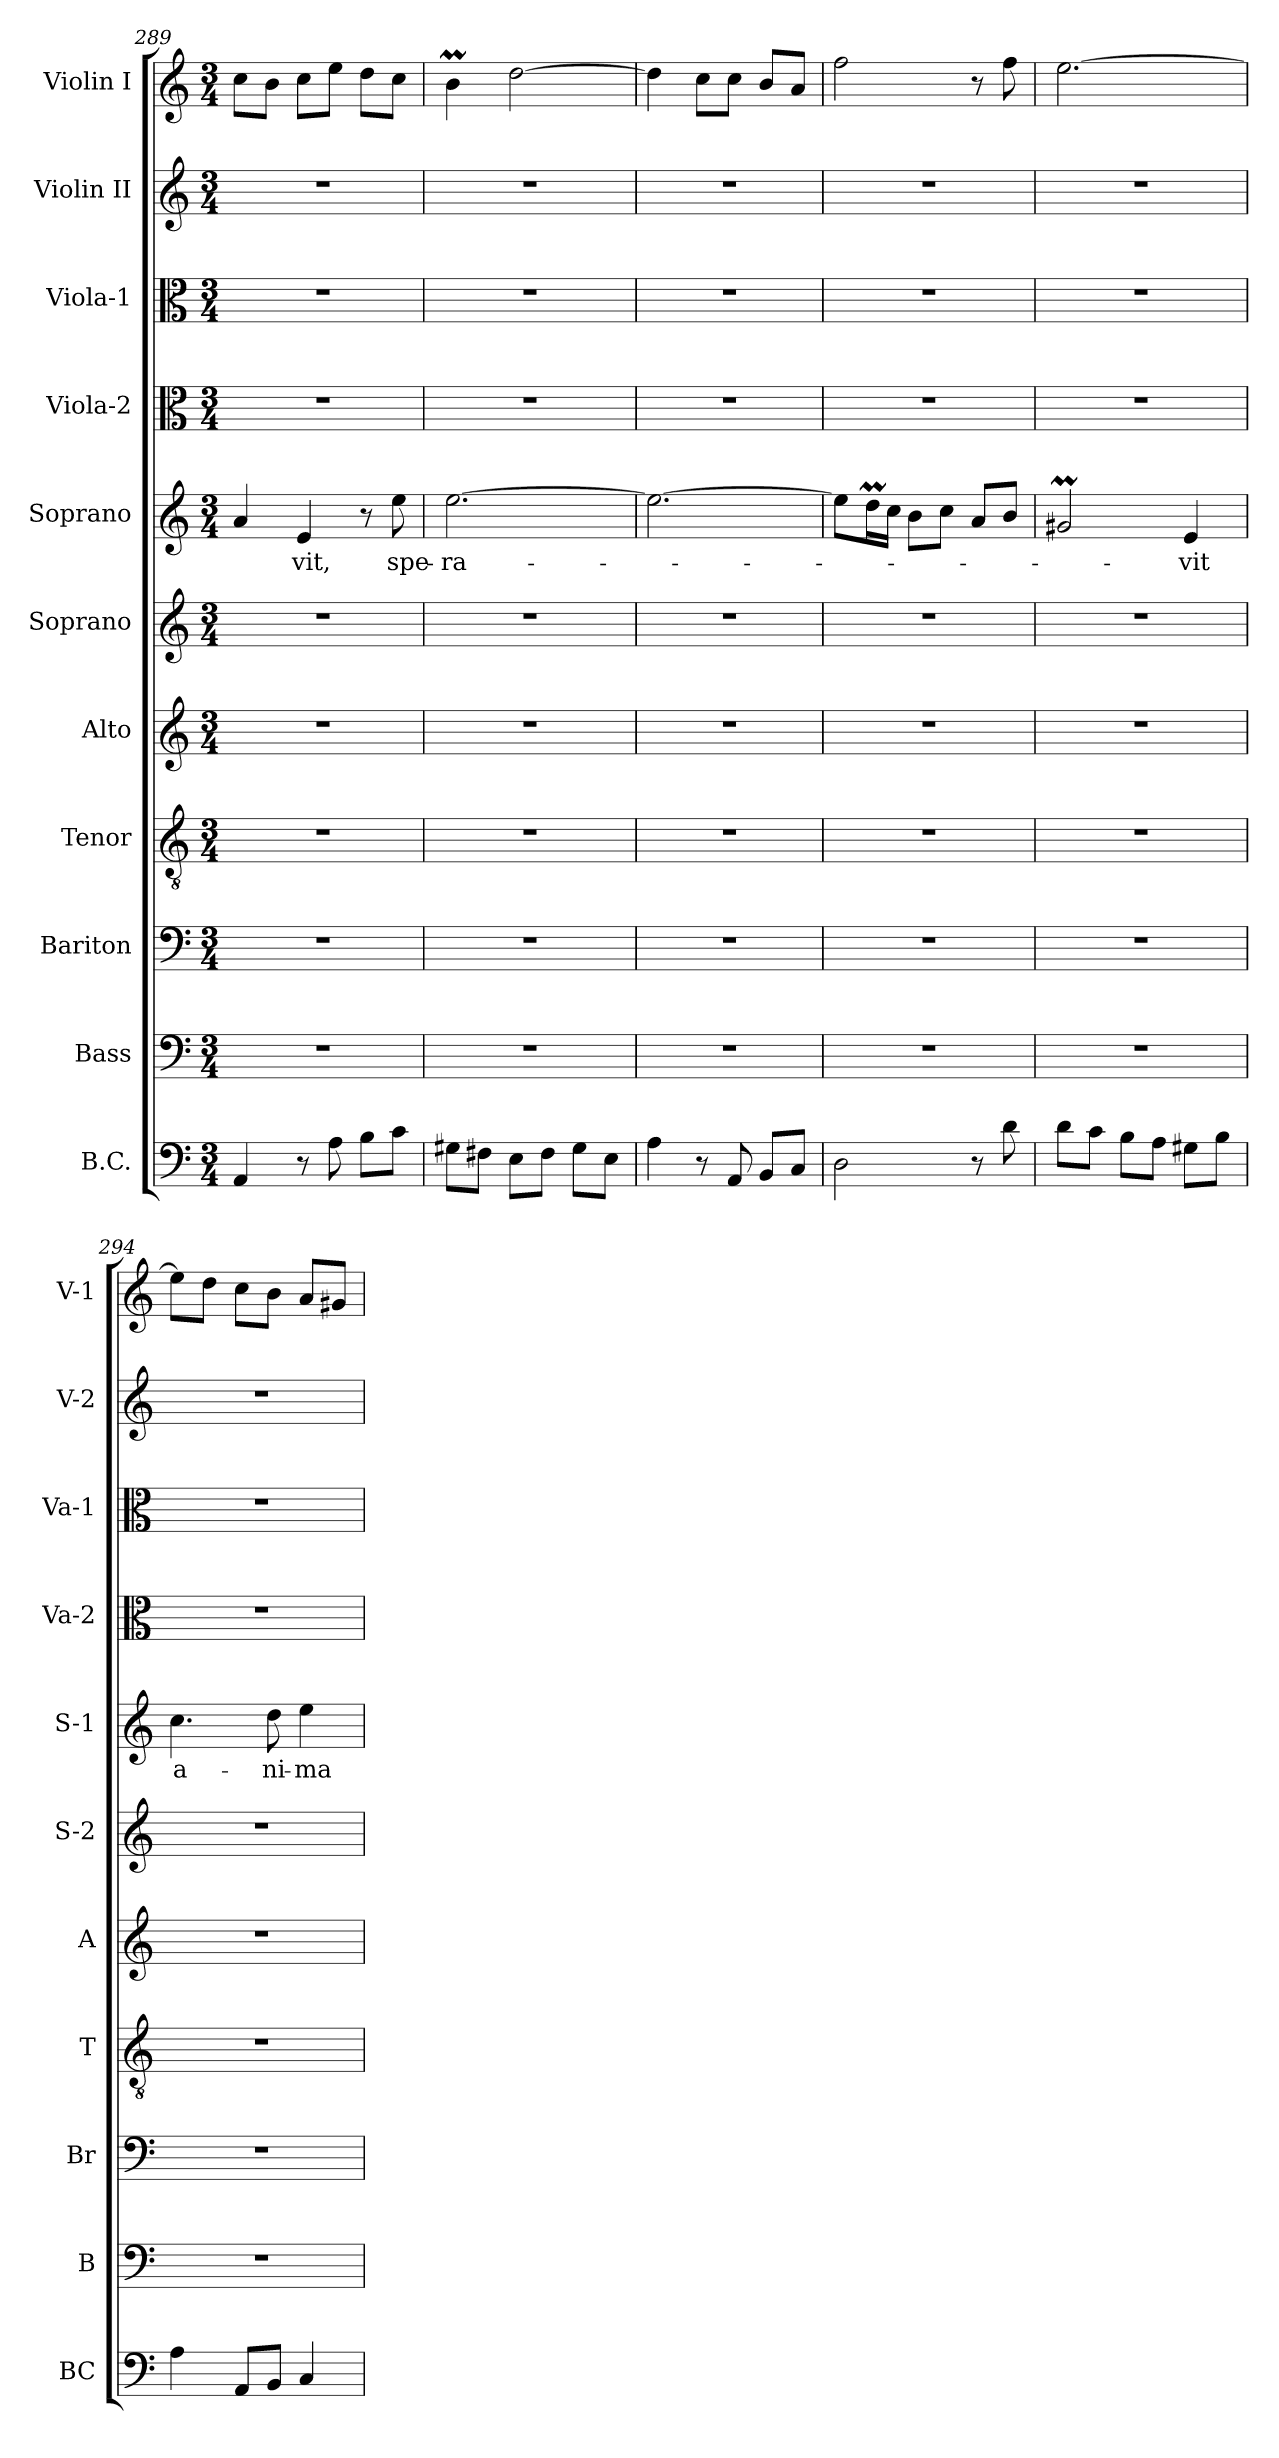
**kern	**kern	**kern	**kern	**kern	**kern	**kern	**text	**kern	**kern	**kern	**kern
*part11	*part10	*part9	*part8	*part7	*part6	*part5	*part5	*part4	*part3	*part2	*part1
*staff11	*staff10	*staff9	*staff8	*staff7	*staff6	*staff5	*staff5	*staff4	*staff3	*staff2	*staff1
*I"B.C.	*I"Bass	*I"Bariton	*I"Tenor	*I"Alto	*I"Soprano	*I"Soprano	*	*I"Viola-2	*I"Viola-1	*I"Violin II	*I"Violin I
*I'BC	*I'B	*I'Br	*I'T	*I'A	*I'S-2	*I'S-1	*	*I'Va-2	*I'Va-1	*I'V-2	*I'V-1
*clefF4	*clefF4	*clefF4	*clefGv2	*clefG2	*clefG2	*clefG2	*	*clefC3	*clefC3	*clefG2	*clefG2
*k[]	*k[]	*k[]	*k[]	*k[]	*k[]	*k[]	*	*k[]	*k[]	*k[]	*k[]
*C:	*C:	*C:	*C:	*C:	*C:	*C:	*	*C:	*C:	*C:	*C:
*M3/4	*M3/4	*M3/4	*M3/4	*M3/4	*M3/4	*M3/4	*	*M3/4	*M3/4	*M3/4	*M3/4
=289	=289	=289	=289	=289	=289	=289	=289	=289	=289	=289	=289
4AA/	2.r	2.r	2.r	2.r	2.r	4a/	.	2.r	2.r	2.r	8cc\L
.	.	.	.	.	.	.	.	.	.	.	8b\J
!	!	!	!	!	!	!	!LO:LY:b	!	!	!	!
8r	.	.	.	.	.	4e/	-vit,	.	.	.	8cc\L
8A\	.	.	.	.	.	.	.	.	.	.	8ee\J
8B\L	.	.	.	.	.	8r	.	.	.	.	8dd\L
!	!	!	!	!	!	!	!LO:LY:b	!	!	!	!
8c\J	.	.	.	.	.	8ee\	spe-	.	.	.	8cc\J
=290	=290	=290	=290	=290	=290	=290	=290	=290	=290	=290	=290
!	!	!	!	!	!	!	!LO:LY:b	!	!	!	!
8G#X\L	2.r	2.r	2.r	2.r	2.r	[2.ee\	-ra-	2.r	2.r	2.r	4bm\
8F#X\J	.	.	.	.	.	.	.	.	.	.	.
8E\L	.	.	.	.	.	.	.	.	.	.	[2dd\
8F#\J	.	.	.	.	.	.	.	.	.	.	.
8G#\L	.	.	.	.	.	.	.	.	.	.	.
8E\J	.	.	.	.	.	.	.	.	.	.	.
=291	=291	=291	=291	=291	=291	=291	=291	=291	=291	=291	=291
4A\	2.r	2.r	2.r	2.r	2.r	2.ee\_	.	2.r	2.r	2.r	4dd\]
8r	.	.	.	.	.	.	.	.	.	.	8cc\L
8AA/	.	.	.	.	.	.	.	.	.	.	8cc\J
8BB/L	.	.	.	.	.	.	.	.	.	.	8b/L
8C/J	.	.	.	.	.	.	.	.	.	.	8a/J
=292	=292	=292	=292	=292	=292	=292	=292	=292	=292	=292	=292
2D\	2.r	2.r	2.r	2.r	2.r	8ee\L]	.	2.r	2.r	2.r	2ff\
.	.	.	.	.	.	16ddM\L	.	.	.	.	.
.	.	.	.	.	.	16cc\JJ	.	.	.	.	.
.	.	.	.	.	.	8b\L	.	.	.	.	.
.	.	.	.	.	.	8cc\J	.	.	.	.	.
8r	.	.	.	.	.	8a/L	.	.	.	.	8r
8d\	.	.	.	.	.	8b/J	.	.	.	.	8ff\
=293	=293	=293	=293	=293	=293	=293	=293	=293	=293	=293	=293
8d\L	2.r	2.r	2.r	2.r	2.r	2g#Xm/	.	2.r	2.r	2.r	[2.ee\
8c\J	.	.	.	.	.	.	.	.	.	.	.
8B\L	.	.	.	.	.	.	.	.	.	.	.
8A\J	.	.	.	.	.	.	.	.	.	.	.
!	!	!	!	!	!	!	!LO:LY:b	!	!	!	!
8G#X\L	.	.	.	.	.	4e/	-vit	.	.	.	.
8B\J	.	.	.	.	.	.	.	.	.	.	.
!!LO:LB:g=z
=294	=294	=294	=294	=294	=294	=294	=294	=294	=294	=294	=294
!	!	!	!	!	!	!	!LO:LY:b	!	!	!	!
4A\	2.r	2.r	2.r	2.r	2.r	4.cc\	a-	2.r	2.r	2.r	8ee\L]
.	.	.	.	.	.	.	.	.	.	.	8dd\J
8AA/L	.	.	.	.	.	.	.	.	.	.	8cc\L
!	!	!	!	!	!	!	!LO:LY:b	!	!	!	!
8BB/J	.	.	.	.	.	8dd\	-ni-	.	.	.	8b\J
!	!	!	!	!	!	!	!LO:LY:b	!	!	!	!
4C/	.	.	.	.	.	4ee\	-ma	.	.	.	8a/L
.	.	.	.	.	.	.	.	.	.	.	8g#X/J
=	=	=	=	=	=	=	=	=	=	=	=
*-	*-	*-	*-	*-	*-	*-	*-	*-	*-	*-	*-
